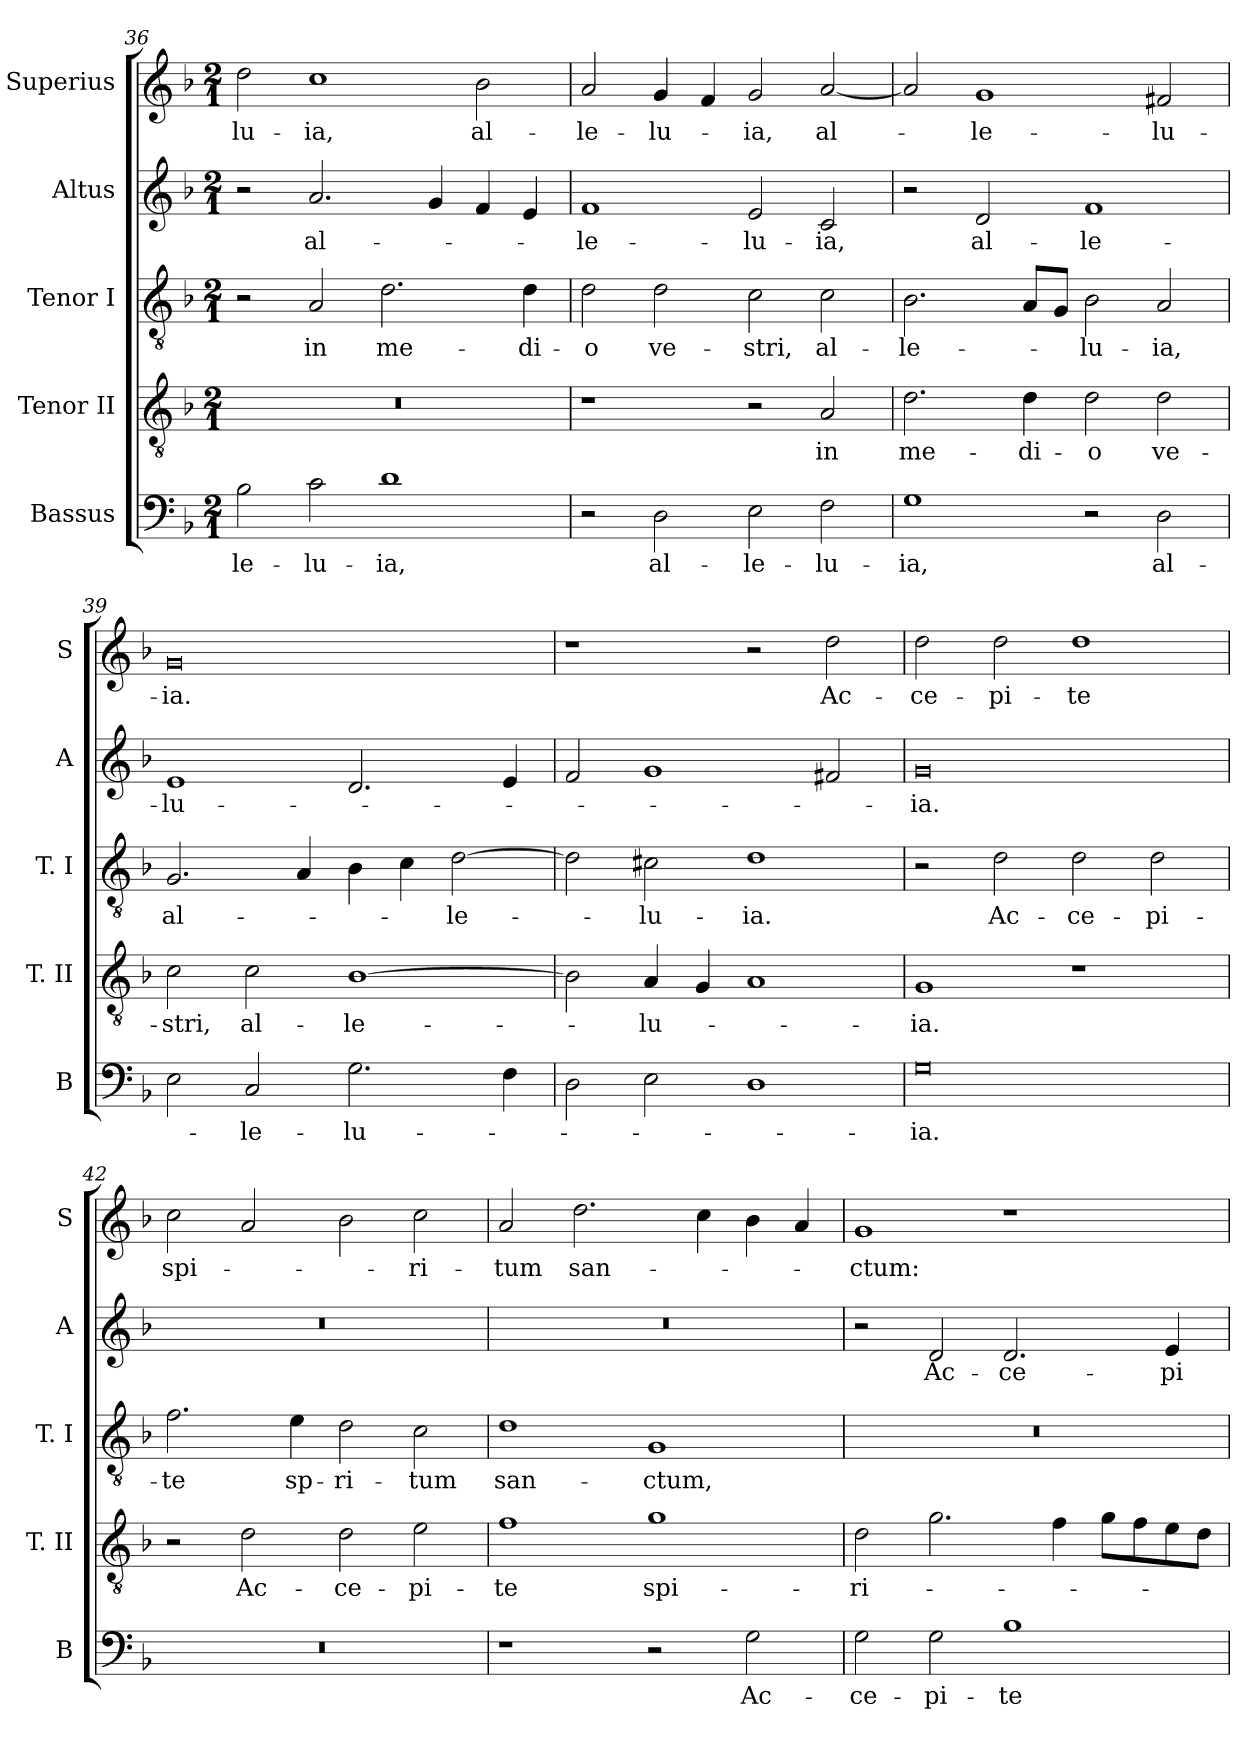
**kern	**text	**kern	**text	**kern	**text	**kern	**text	**kern	**text
*part5	*part5	*part4	*part4	*part3	*part3	*part2	*part2	*part1	*part1
*staff5	*staff5	*staff4	*staff4	*staff3	*staff3	*staff2	*staff2	*staff1	*staff1
*I"Bassus	*	*I"Tenor II	*	*I"Tenor I	*	*I"Altus	*	*I"Superius	*
*I'B	*	*I'T. II	*	*I'T. I	*	*I'A	*	*I'S	*
*clefF4	*	*clefGv2	*	*clefGv2	*	*clefG2	*	*clefG2	*
*k[b-]	*	*k[b-]	*	*k[b-]	*	*k[b-]	*	*k[b-]	*
*F:	*	*F:	*	*F:	*	*F:	*	*F:	*
*M2/1	*	*M2/1	*	*M2/1	*	*M2/1	*	*M2/1	*
=36	=36	=36	=36	=36	=36	=36	=36	=36	=36
2B-	-le-	0r	.	2r	.	2r	.	2dd	-lu-
2c	-lu-	.	.	2A	in	2.a	al-	1cc	-ia,
1d	-ia,	.	.	2.d	me-	.	.	.	.
.	.	.	.	.	.	4g	.	.	.
.	.	.	.	.	.	4f	.	2b-	al-
.	.	.	.	4d	-di-	4e	.	.	.
=37	=37	=37	=37	=37	=37	=37	=37	=37	=37
2r	.	1r	.	2d	-o	1f	-le-	2a	-le-
2D	al-	.	.	2d	ve-	.	.	4g	-lu-
.	.	.	.	.	.	.	.	4f	.
2E	-le-	2r	.	2c	-stri,	2e	-lu-	2g	-ia,
2F	-lu-	2A	in	2c	al-	2c	-ia,	[2a	al-
=38	=38	=38	=38	=38	=38	=38	=38	=38	=38
1G	-ia,	2.d	me-	2.B-	-le-	2r	.	2a]	.
.	.	.	.	.	.	2d	al-	1g	-le-
.	.	4d	-di-	8AL	.	.	.	.	.
.	.	.	.	8GJ	.	.	.	.	.
2r	.	2d	-o	2B-	-lu-	1f	-le-	.	.
2D	al-	2d	ve-	2A	-ia,	.	.	2f#X	-lu-
=39	=39	=39	=39	=39	=39	=39	=39	=39	=39
2E	.	2c	-stri,	2.G	al-	1e	-lu-	0g	-ia.
2C	-le-	2c	al-	.	.	.	.	.	.
.	.	.	.	4A	.	.	.	.	.
2.G	-lu-	[1B-	-le-	4B-	.	2.d	.	.	.
.	.	.	.	4c	.	.	.	.	.
.	.	.	.	[2d	-le-	.	.	.	.
4F	.	.	.	.	.	4e	.	.	.
=40	=40	=40	=40	=40	=40	=40	=40	=40	=40
2D	.	2B-]	.	2d]	.	2f	.	1r	.
2E	.	4A	-lu-	2c#X	-lu-	1g	.	.	.
.	.	4G	.	.	.	.	.	.	.
1D	.	1A	.	1d	-ia.	.	.	2r	.
.	.	.	.	.	.	2f#X	.	2dd	Ac-
=41	=41	=41	=41	=41	=41	=41	=41	=41	=41
0G	-ia.	1G	-ia.	2r	.	0g	-ia.	2dd	-ce-
.	.	.	.	2d	Ac-	.	.	2dd	-pi-
.	.	1r	.	2d	-ce-	.	.	1dd	-te
.	.	.	.	2d	-pi-	.	.	.	.
=42	=42	=42	=42	=42	=42	=42	=42	=42	=42
0r	.	2r	.	2.f	-te	0r	.	2cc	spi-
.	.	2d	Ac-	.	.	.	.	2a	.
.	.	.	.	4e	sp-	.	.	.	.
.	.	2d	-ce-	2d	-ri-	.	.	2b-	.
.	.	2e	-pi-	2c	-tum	.	.	2cc	-ri-
=43	=43	=43	=43	=43	=43	=43	=43	=43	=43
1r	.	1f	-te	1d	san-	0r	.	2a	-tum
.	.	.	.	.	.	.	.	2.dd	san-
2r	.	1g	spi-	1G	-ctum,	.	.	.	.
.	.	.	.	.	.	.	.	4cc	.
2G	Ac-	.	.	.	.	.	.	4b-	.
.	.	.	.	.	.	.	.	4a	.
=44	=44	=44	=44	=44	=44	=44	=44	=44	=44
2G	-ce-	2d	-ri-	0r	.	2r	.	1g	-ctum:
2G	-pi-	2.g	.	.	.	2d	Ac-	.	.
1B-	-te	.	.	.	.	2.d	-ce-	1r	.
.	.	4f	.	.	.	.	.	.	.
.	.	8gL	.	.	.	.	.	.	.
.	.	8f	.	.	.	.	.	.	.
.	.	8e	.	.	.	4e	-pi-	.	.
.	.	8dJ	.	.	.	.	.	.	.
=	=	=	=	=	=	=	=	=	=
*-	*-	*-	*-	*-	*-	*-	*-	*-	*-
